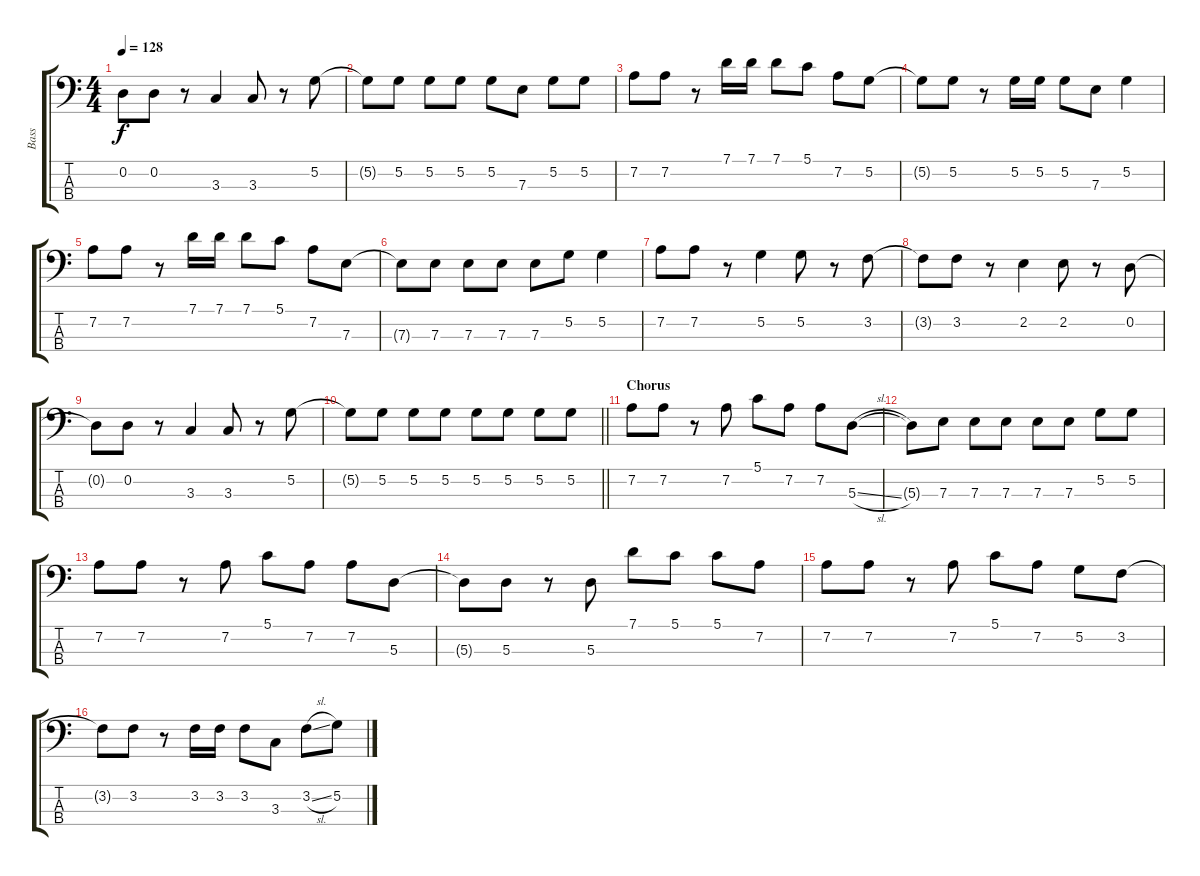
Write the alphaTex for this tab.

\track ("Bass" "Bass") {instrument electricbasspick}
\staff {score tabs}
\tuning (G2 D2 A1 E1) {hide}
\ts (4 4)
\tempo 128
\clef f4
\ks c
0.2{t}.8{dy f} 0.2.8 r.8 3.3.4 3.3.8 r.8 5.2.8 |
5.2{t}.8 5.2.8 5.2.8 5.2.8 5.2.8 7.3.8 5.2.8 5.2.8 |
7.2.8 7.2.8 r.8 7.1.16 7.1.16 7.1.8 5.1.8 7.2.8 5.2.8 |
5.2{t}.8 5.2.8 r.8 5.2.16 5.2.16 5.2.8 7.3.8 5.2.4 |
7.2.8 7.2.8 r.8 7.1.16 7.1.16 7.1.8 5.1.8 7.2.8 7.3.8 |
7.3{t}.8 7.3.8 7.3.8 7.3.8 7.3.8 5.2.8 5.2.4 |
7.2.8 7.2.8 r.8 5.2.4 5.2.8 r.8 3.2.8 |
3.2{t}.8 3.2.8 r.8 2.2.4 2.2.8 r.8 0.2.8 |
0.2{t}.8 0.2.8 r.8 3.3.4 3.3.8 r.8 5.2.8 |
\barLineRight lightlight
5.2{t}.8 5.2.8 5.2.8 5.2.8 5.2.8 5.2.8 5.2.8 5.2.8 |
\section ("" "Chorus")
7.2.8 7.2.8 r.8 7.2.8 5.1.8 7.2.8 7.2.8 5.3{sl}.8 |
5.3{t}.8 7.3.8 7.3.8 7.3.8 7.3.8 7.3.8 5.2.8 5.2.8 |
7.2.8 7.2.8 r.8 7.2.8 5.1.8 7.2.8 7.2.8 5.3.8 |
5.3{t}.8 5.3.8 r.8 5.3.8 7.1.8 5.1.8 5.1.8 7.2.8 |
7.2.8 7.2.8 r.8 7.2.8 5.1.8 7.2.8 5.2.8 3.2.8 |
3.2{t}.8 3.2.8 r.8 3.2.16 3.2.16 3.2.8 3.3.8 3.2{sl}.8 5.2.8
